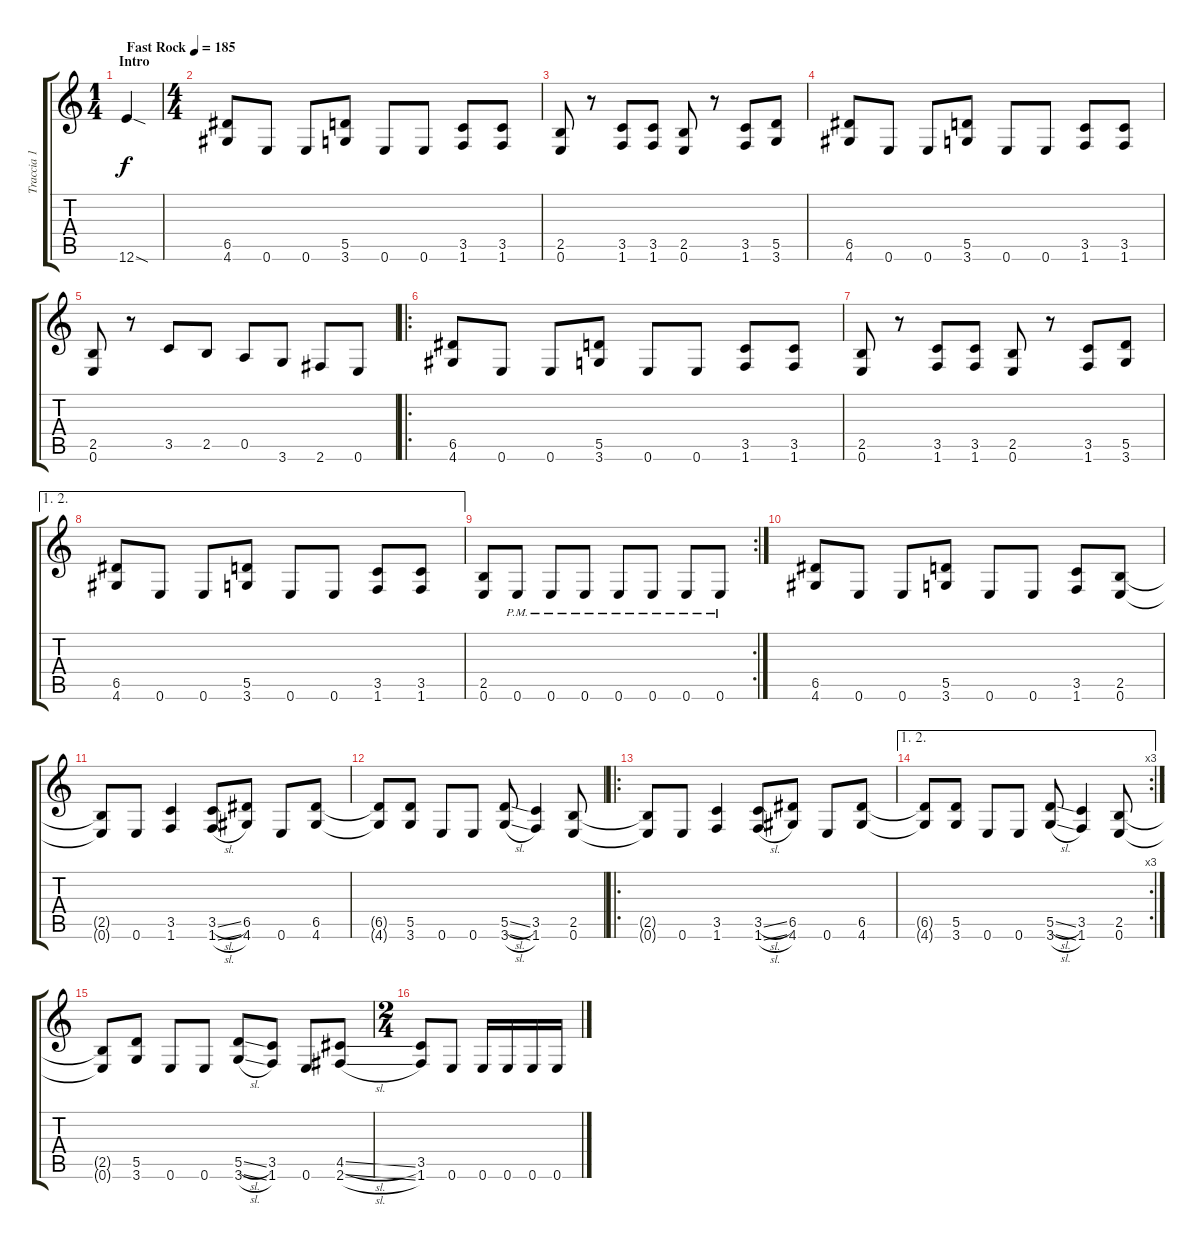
\track ("Traccia 1" "Traccia 1") {instrument distortionguitar}
\staff {score tabs}
\tuning (E4 B3 G3 D3 A2 E2) {hide}
\ts (1 4)
\section ("" "Intro")
\tempo (185 "Fast Rock")
\clef g2
\ks c
12.6{sod}.4{dy f instrument distortionguitar} |
\ts (4 4)
(6.5 4.6).8 0.6.8 0.6.8 (5.5 3.6).8 0.6.8 0.6.8 (3.5 1.6).8 (3.5 1.6).8 |
(2.5 0.6).8 r.8 (3.5 1.6).8 (3.5 1.6).8 (2.5 0.6).8 r.8 (3.5 1.6).8 (5.5 3.6).8 |
(6.5 4.6).8 0.6.8 0.6.8 (5.5 3.6).8 0.6.8 0.6.8 (3.5 1.6).8 (3.5 1.6).8 |
(2.5 0.6).8 r.8 3.5.8 2.5.8 0.5.8 3.6.8 2.6.8 0.6.8 |
\ro
(6.5 4.6).8 0.6.8 0.6.8 (5.5 3.6).8 0.6.8 0.6.8 (3.5 1.6).8 (3.5 1.6).8 |
(2.5 0.6).8 r.8 (3.5 1.6).8 (3.5 1.6).8 (2.5 0.6).8 r.8 (3.5 1.6).8 (5.5 3.6).8 |
\ae (1 2)
(6.5 4.6).8 0.6.8 0.6.8 (5.5 3.6).8 0.6.8 0.6.8 (3.5 1.6).8 (3.5 1.6).8 |
\rc 2
(2.5 0.6).8 0.6{pm}.8 0.6{pm}.8 0.6{pm}.8 0.6{pm}.8 0.6{pm}.8 0.6{pm}.8 0.6{pm}.8 |
(6.5 4.6).8 0.6.8 0.6.8 (5.5 3.6).8 0.6.8 0.6.8 (3.5 1.6).8 (2.5 0.6).8 |
(2.5{t} 0.6{t}).8 0.6.8 (3.5 1.6).4 (3.5{sl} 1.6{sl}).8 (6.5 4.6).8 0.6.8 (6.5 4.6).8 |
(6.5{t} 4.6{t}).8 (5.5 3.6).8 0.6.8 0.6.8 (5.5{sl} 3.6{sl}).8 (3.5 1.6).4 (2.5 0.6).8 |
\ro
(2.5{t} 0.6{t}).8 0.6.8 (3.5 1.6).4 (3.5{sl} 1.6{sl}).8 (6.5 4.6).8 0.6.8 (6.5 4.6).8 |
\ae (1 2)
\rc 3
(6.5{t} 4.6{t}).8 (5.5 3.6).8 0.6.8 0.6.8 (5.5{sl} 3.6{sl}).8 (3.5 1.6).4 (2.5 0.6).8 |
(2.5{t} 0.6{t}).8 (5.5 3.6).8 0.6.8 0.6.8 (5.5{sl} 3.6{sl}).8 (3.5 1.6).8 0.6.8 (4.5{sl} 2.6{sl}).8 |
\ts (2 4)
(3.5 1.6).8 0.6.8 0.6.16 0.6.16 0.6.16 0.6.16
